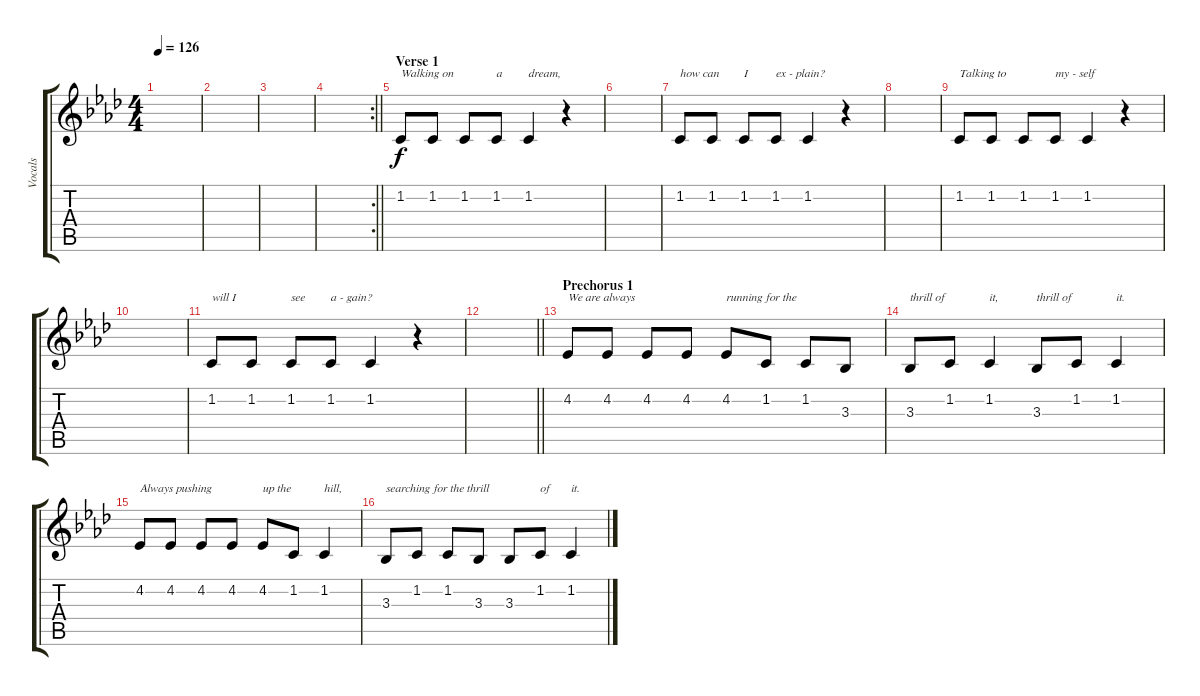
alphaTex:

\track ("Vocals" "Vocals") {instrument altosax}
\staff {score tabs}
\tuning (E4 B3 G3 D3 A2 E2) {hide}
\ts (4 4)
\tempo 126
\clef g2
\ks ab
|
|
|
\rc 2
\barLineRight lightlight
|
\section ("" "Verse 1")
1.2.8{txt "Walking on "} 1.2.8 1.2.8 1.2.8{txt "a"} 1.2.4{txt "dream,"} r.4 |
|
1.2.8{txt "how can"} 1.2.8 1.2.8{txt "I"} 1.2.8{txt "ex - plain?"} 1.2.4 r.4 |
|
1.2.8{txt "Talking to"} 1.2.8 1.2.8 1.2.8{txt "my - self"} 1.2.4 r.4 |
|
1.2.8{txt "will I"} 1.2.8 1.2.8{txt "see"} 1.2.8{txt "a - gain?"} 1.2.4 r.4 |
\barLineRight lightlight
|
\section ("" "Prechorus 1")
4.2.8{txt "We are always"} 4.2.8 4.2.8 4.2.8 4.2.8{txt "running for the"} 1.2.8 1.2.8 3.3.8 |
3.3.8{txt "thrill of"} 1.2.8 1.2.4{txt "it,"} 3.3.8{txt "thrill of"} 1.2.8 1.2.4{txt "it."} |
4.2.8{txt "Always pushing"} 4.2.8 4.2.8 4.2.8 4.2.8{txt "up the"} 1.2.8 1.2.4{txt "hill,"} |
3.3.8{txt "searching for the thrill"} 1.2.8 1.2.8 3.3.8 3.3.8 1.2.8{txt "of"} 1.2.4{txt "it."}
